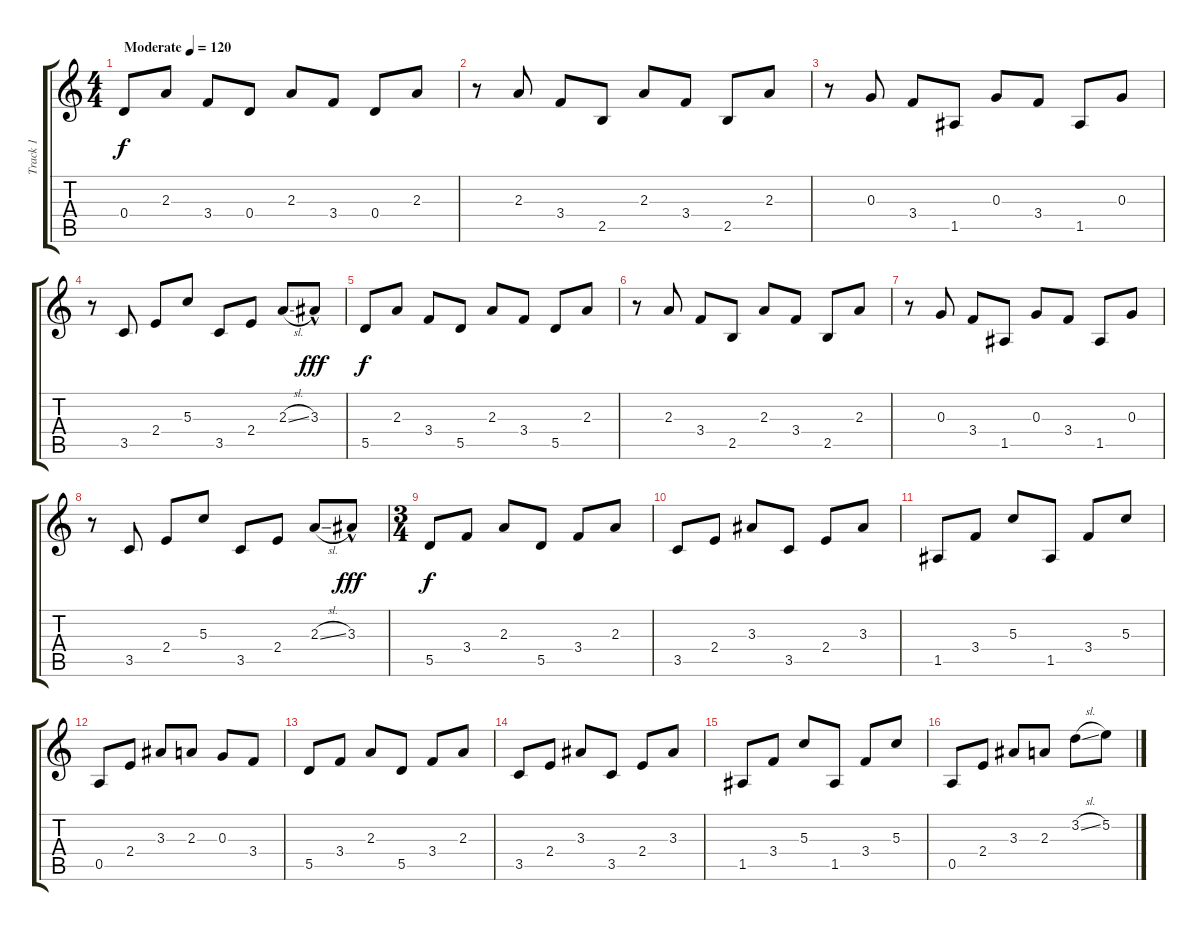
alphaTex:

\track ("Track 1" "Track 1") {instrument acousticguitarsteel}
\staff {score tabs}
\tuning (E4 B3 G3 D3 A2 E2) {hide}
\ts (4 4)
\tempo (120 "Moderate")
\clef g2
\ks c
0.4.8{dy f instrument acousticguitarsteel} 2.3.8 3.4.8 0.4.8 2.3.8 3.4.8 0.4.8 2.3.8 |
r.8 2.3.8 3.4.8 2.5.8 2.3.8 3.4.8 2.5.8 2.3.8 |
r.8 0.3.8 3.4.8 1.5.8 0.3.8 3.4.8 1.5.8 0.3.8 |
r.8 3.5.8 2.4.8 5.3.8 3.5.8 2.4.8 2.3{sl}.8 3.3{hac}.8{dy fff} |
5.5.8{dy f} 2.3.8 3.4.8 5.5.8 2.3.8 3.4.8 5.5.8 2.3.8 |
r.8 2.3.8 3.4.8 2.5.8 2.3.8 3.4.8 2.5.8 2.3.8 |
r.8 0.3.8 3.4.8 1.5.8 0.3.8 3.4.8 1.5.8 0.3.8 |
r.8 3.5.8 2.4.8 5.3.8 3.5.8 2.4.8 2.3{sl}.8 3.3{hac}.8{dy fff} |
\ts (3 4)
5.5.8{dy f} 3.4.8 2.3.8 5.5.8 3.4.8 2.3.8 |
3.5.8 2.4.8 3.3.8 3.5.8 2.4.8 3.3.8 |
1.5.8 3.4.8 5.3.8 1.5.8 3.4.8 5.3.8 |
0.5.8 2.4.8 3.3.8 2.3.8 0.3.8 3.4.8 |
5.5.8 3.4.8 2.3.8 5.5.8 3.4.8 2.3.8 |
3.5.8 2.4.8 3.3.8 3.5.8 2.4.8 3.3.8 |
1.5.8 3.4.8 5.3.8 1.5.8 3.4.8 5.3.8 |
0.5.8 2.4.8 3.3.8 2.3.8 3.2{sl}.8 5.2.8
